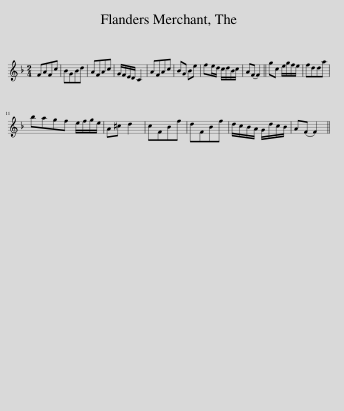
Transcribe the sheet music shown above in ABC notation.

X:1
L:1/8
M:2/4
I:linebreak $
K:F
V:1 treble
V:1
 FAFc | BGBd | AFAc | G/F/E/D/ C2 | AFAc | %5
 BG Be | fe/d/ c/d/B/c/ | A(F F2) || gc e/g/f/e/ | fdda |$ %10
 bagf e/f/g/e/ | A^c d2 | cFBf | dFBf | d/c/B/A/ G/d/c/B/ | %15
 A(F F2) || %16
